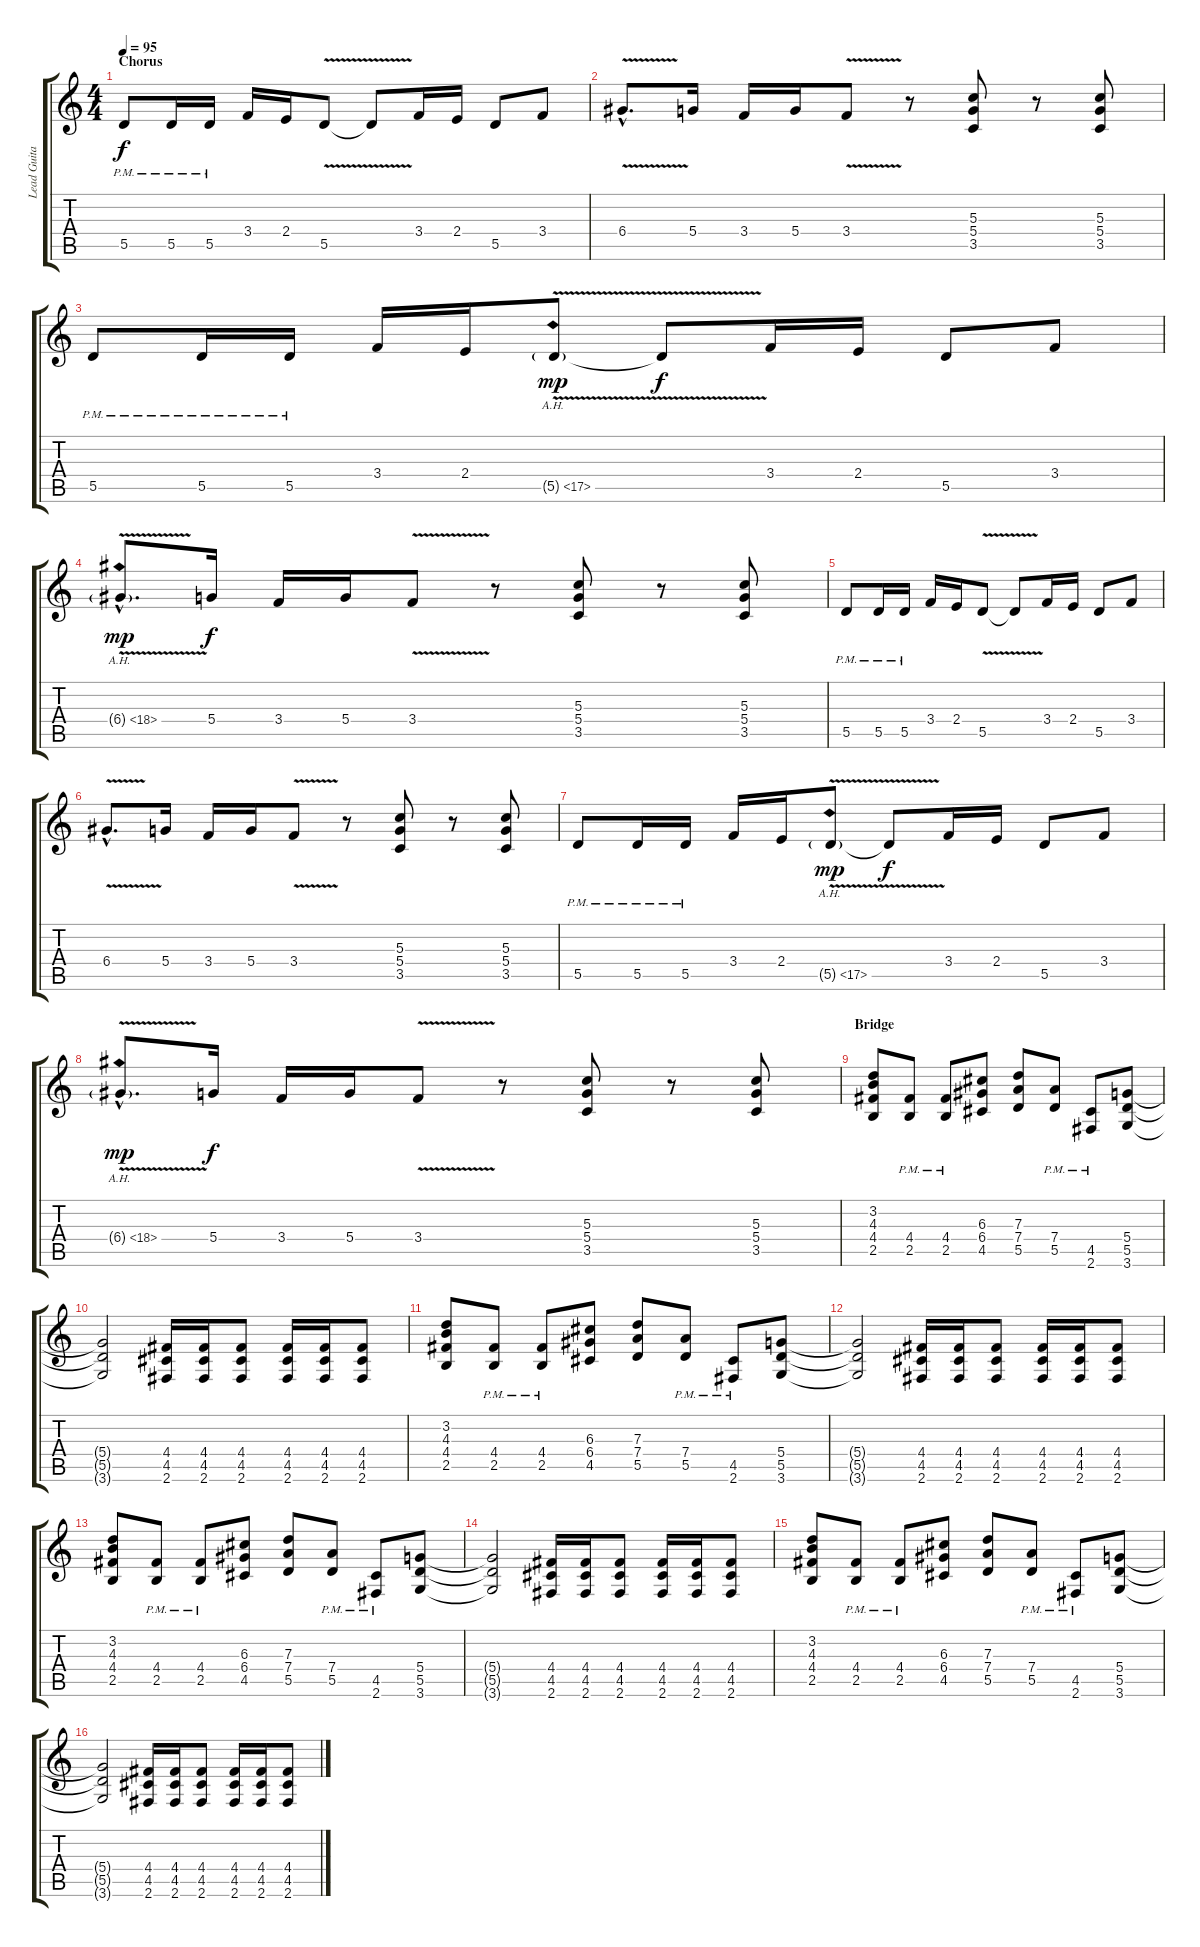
\track ("Lead Guitar" "Lead Guita") {instrument distortionguitar}
\staff {score tabs}
\tuning (E4 B3 G3 D3 A2 E2) {hide}
\ts (4 4)
\section ("" "Chorus")
\tempo 95
\clef g2
\ks c
5.5{pm}.8{dy f volume 16} 5.5{pm}.16 5.5{pm}.16 3.4.16 2.4.16 5.5{v}.8 5.5{t}.8 3.4.16 2.4.16 5.5.8 3.4.8 |
6.4{v hac}.8{d} 5.4.16 3.4.16 5.4.16 3.4{v}.8 r.8 (5.3 5.4 3.5).8 r.8 (5.3 5.4 3.5).8 |
5.5{pm}.8 5.5{pm}.16 5.5{pm}.16 3.4.16 2.4.16 5.5{ah 12 v g}.8{dy mp} 5.5{t}.8{dy f} 3.4.16 2.4.16 5.5.8 3.4.8 |
6.4{ah 12 v g hac}.8{d dy mp} 5.4.16{dy f} 3.4.16 5.4.16 3.4{v}.8 r.8 (5.3 5.4 3.5).8 r.8 (5.3 5.4 3.5).8 |
5.5{pm}.8 5.5{pm}.16 5.5{pm}.16 3.4.16 2.4.16 5.5{v}.8 5.5{t}.8 3.4.16 2.4.16 5.5.8 3.4.8 |
6.4{v hac}.8{d} 5.4.16 3.4.16 5.4.16 3.4{v}.8 r.8 (5.3 5.4 3.5).8 r.8 (5.3 5.4 3.5).8 |
5.5{pm}.8 5.5{pm}.16 5.5{pm}.16 3.4.16 2.4.16 5.5{ah 12 v g}.8{dy mp} 5.5{t}.8{dy f} 3.4.16 2.4.16 5.5.8 3.4.8 |
6.4{ah 12 v g hac}.8{d dy mp} 5.4.16{dy f} 3.4.16 5.4.16 3.4{v}.8 r.8 (5.3 5.4 3.5).8 r.8 (5.3 5.4 3.5).8 |
\section ("" "Bridge")
(3.2 4.3 4.4 2.5).8{volume 10} (4.4{pm} 2.5{pm}).8 (4.4{pm} 2.5{pm}).8 (6.3 6.4 4.5).8 (7.3 7.4 5.5).8 (7.4{pm} 5.5{pm}).8 (4.5{pm} 2.6{pm}).8 (5.4 5.5 3.6).8 |
(5.4{t} 5.5{t} 3.6{t}).2 (4.4 4.5 2.6).16 (4.4 4.5 2.6).16 (4.4 4.5 2.6).8 (4.4 4.5 2.6).16 (4.4 4.5 2.6).16 (4.4 4.5 2.6).8 |
(3.2 4.3 4.4 2.5).8{volume 10} (4.4{pm} 2.5{pm}).8 (4.4{pm} 2.5{pm}).8 (6.3 6.4 4.5).8 (7.3 7.4 5.5).8 (7.4{pm} 5.5{pm}).8 (4.5{pm} 2.6{pm}).8 (5.4 5.5 3.6).8 |
(5.4{t} 5.5{t} 3.6{t}).2 (4.4 4.5 2.6).16 (4.4 4.5 2.6).16 (4.4 4.5 2.6).8 (4.4 4.5 2.6).16 (4.4 4.5 2.6).16 (4.4 4.5 2.6).8 |
(3.2 4.3 4.4 2.5).8{volume 10} (4.4{pm} 2.5{pm}).8 (4.4{pm} 2.5{pm}).8 (6.3 6.4 4.5).8 (7.3 7.4 5.5).8 (7.4{pm} 5.5{pm}).8 (4.5{pm} 2.6{pm}).8 (5.4 5.5 3.6).8 |
(5.4{t} 5.5{t} 3.6{t}).2 (4.4 4.5 2.6).16 (4.4 4.5 2.6).16 (4.4 4.5 2.6).8 (4.4 4.5 2.6).16 (4.4 4.5 2.6).16 (4.4 4.5 2.6).8 |
(3.2 4.3 4.4 2.5).8{volume 10} (4.4{pm} 2.5{pm}).8 (4.4{pm} 2.5{pm}).8 (6.3 6.4 4.5).8 (7.3 7.4 5.5).8 (7.4{pm} 5.5{pm}).8 (4.5{pm} 2.6{pm}).8 (5.4 5.5 3.6).8 |
(5.4{t} 5.5{t} 3.6{t}).2 (4.4 4.5 2.6).16 (4.4 4.5 2.6).16 (4.4 4.5 2.6).8 (4.4 4.5 2.6).16 (4.4 4.5 2.6).16 (4.4 4.5 2.6).8
